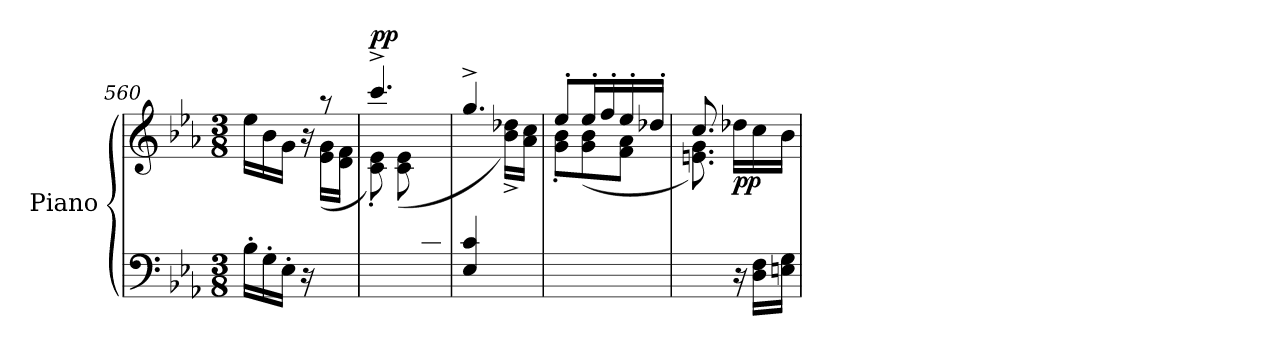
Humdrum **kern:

**kern	**kern	**dynam
*part1	*part1	*part1
*staff2	*staff1	*staff1/2
*I"Piano	*	*
*I'Pno.	*	*
*clefF4	*clefG2	*
*k[b-e-a-]	*k[b-e-a-]	*
*M3/8	*M3/8	*
=560	=560	=560
*	*^	*
16B-'\LL	16ee-\LL	4ryy	.
16G'\	16b-\	.	.
16E-'\JJ	16g\JJ	.	.
16r	16r	.	.
8ryy	8raa	(>16e-\ 16g\LL	.
.	.	16d\ 16f\JJ	.
!!LO:LB:g=z	!!
=561	=561	=561	=561
!	!	!	!LO:DY:a
4ryy	4.ccc^/	8c\' 8e-\'L)	pp
.	.	(<8c\ 8e-\	.
8G/ 8d/J	.	8ryy	.
=562	=562	=562	=562
(<4E-/ 4c/)	4.gg^/	4ryy	.
8ryy	.	16b-\^ 16dd-X\^LL)	.
.	.	16a-\ 16cc\JJ	.
=563	=563	=563	=563
4.ryy	8ee-'/L	8g\' 8b-\'L	.
.	16ee-'/L	(<8g\ 8b-\	.
.	16ff'/	.	.
.	16ee-'/	8f\ 8a-\J	.
.	16dd-X'/JJ	.	.
=564	=564	=564	=564
8.ryy	8.cc/	8.en\ 8.g\)	.
!	!	!	!LO:DY:b
16r	16dd-X\LL	8.ryy	pp
16D\ 16F\LL	16cc\	.	.
16En\ 16G\JJ	16b-\JJ	.	.
*	*v	*v	*
=	=	=
*-	*-	*-
